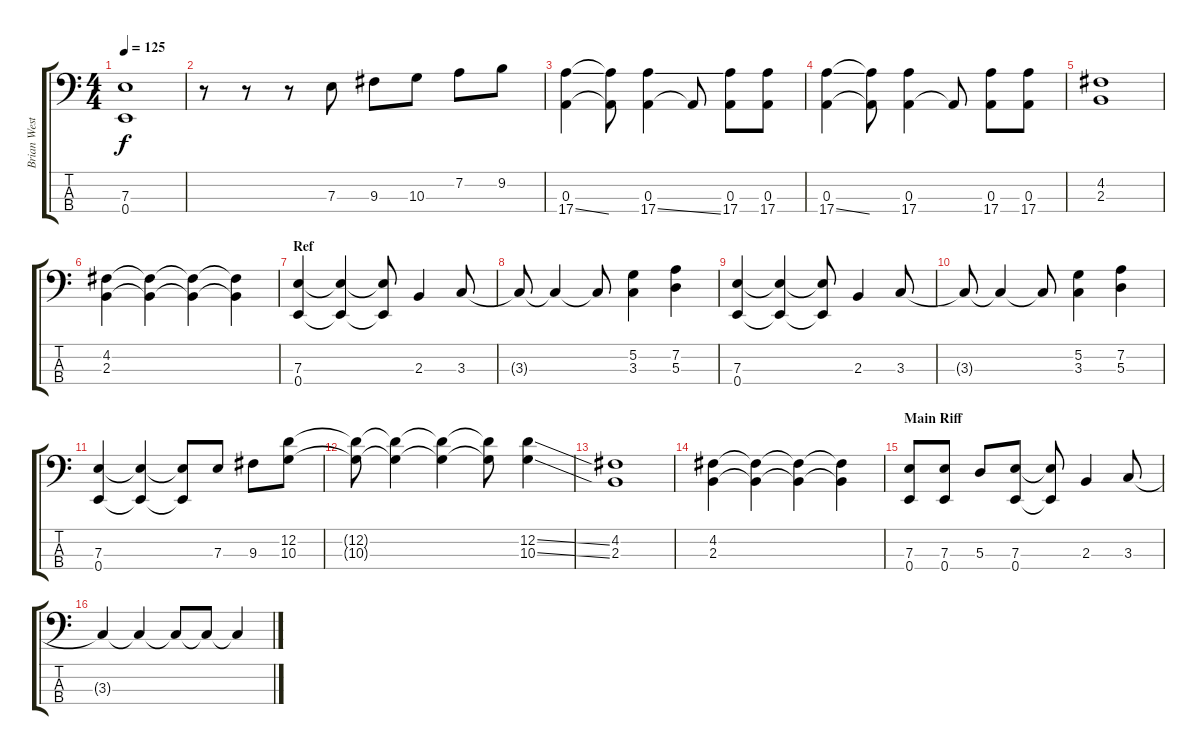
\track ("Brian West - Bass" "Brian West") {instrument electricbasspick}
\staff {score tabs}
\tuning (G2 D2 A1 E1) {hide}
\ts (4 4)
\tempo 125
\clef f4
\ks c
(7.3 0.4).1{dy f} |
r.8 r.8 r.8 7.3.8 9.3.8 10.3.8 7.2.8 9.2.8 |
(0.3 17.4{ss}).4 (0.3{t} 17.4{t}).8 (0.3 17.4{ss}).4 0.3{t}.8 (0.3 17.4).8 (0.3 17.4).8 |
(0.3 17.4{ss}).4 (0.3{t} 17.4{t}).8 (0.3 17.4).4 0.3{t}.8 (0.3 17.4).8 (0.3 17.4).8 |
(4.2 2.3).1 |
(4.2 2.3).4 (4.2{t} 2.3{t}).4 (4.2{t} 2.3{t}).4 (4.2{t} 2.3{t}).4 |
\section ("" "Ref")
(7.3 0.4).4 (7.3{t} 0.4{t}).4 (7.3{t} 0.4{t}).8 2.3.4 3.3.8 |
3.3{t}.8 3.3{t}.4 3.3{t}.8 (5.2 3.3).4 (7.2 5.3).4 |
(7.3 0.4).4 (7.3{t} 0.4{t}).4 (7.3{t} 0.4{t}).8 2.3.4 3.3.8 |
3.3{t}.8 3.3{t}.4 3.3{t}.8 (5.2 3.3).4 (7.2 5.3).4 |
(7.3 0.4).4 (7.3{t} 0.4{t}).4 (7.3{t} 0.4{t}).8 7.3.8 9.3.8 (12.2 10.3).8 |
(12.2{t} 10.3{t}).8 (12.2{t} 10.3{t}).4 (12.2{t} 10.3{t}).4 (12.2{t} 10.3{t}).8 (12.2{ss} 10.3{ss}).4 |
(4.2 2.3).1 |
(4.2 2.3).4 (4.2{t} 2.3{t}).4 (4.2{t} 2.3{t}).4 (4.2{t} 2.3{t}).4 |
\section ("" "Main Riff")
(7.3 0.4).8 (7.3 0.4).8 5.3.8 (7.3 0.4).8 (7.3{t} 0.4{t}).8 2.3.4 3.3.8 |
3.3{t}.4 3.3{t}.4 3.3{t}.8 3.3{t}.8 3.3{t}.4
